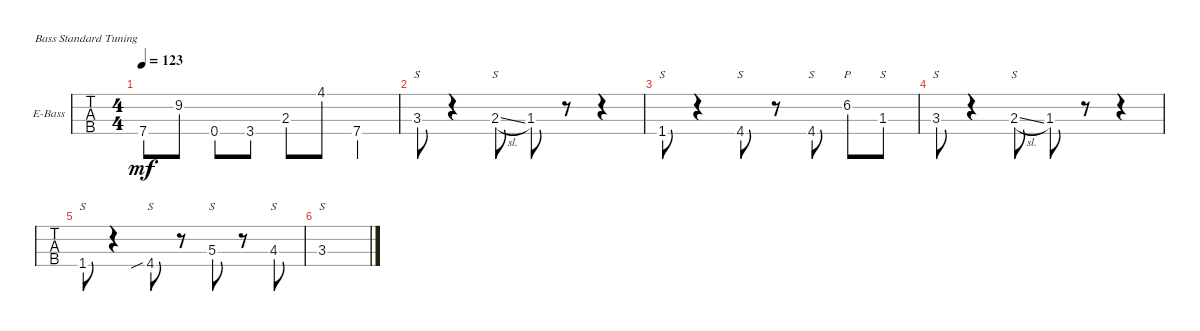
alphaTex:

\defaultSystemsLayout 4
\bracketExtendMode groupsimilarinstruments
\firstSystemTrackNameOrientation horizontal
\otherSystemsTrackNameOrientation horizontal
\track ("Electric Bass" "E-Bass") {instrument electricbassfinger}
\staff {tabs}
\tuning (G2 D2 A1 E1)
\ts (4 4)
\tempo 123
\clef f4
\ks cminor
7.4{t}.8{dy mf} 9.2.8 0.4.8 3.4.8 2.3.8 4.1.8 7.4.4 |
3.3.8{s} r.4 2.3{sl}.8{s} 1.3.8 r.8 r.4 |
1.4.8{s} r.4 4.4.8{s} r.8 4.4.8{s} 6.2.8{p} 1.3.8{s} |
3.3.8{s} r.4 2.3{sl}.8{s} 1.3.8 r.8 r.4 |
1.4.8{s} r.4 4.4{sib}.8{s} r.8 5.3.8{s} r.8 4.3.8{s} |
3.3.1{s}
